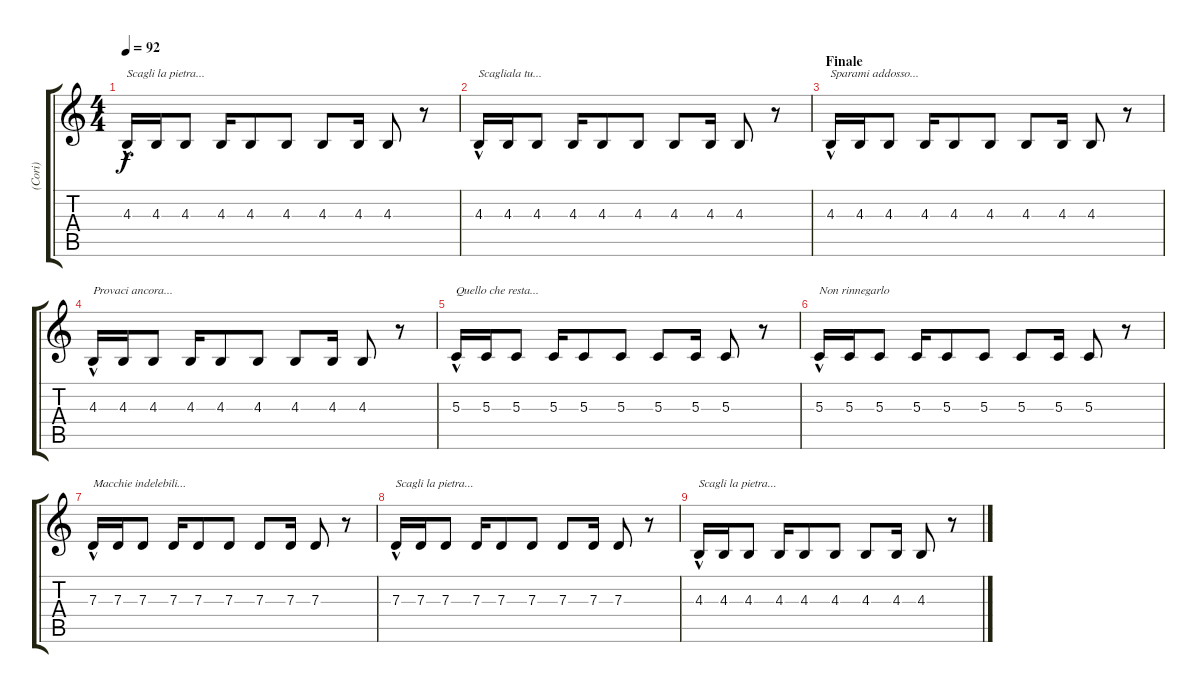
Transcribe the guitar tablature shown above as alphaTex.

\track ("(Cori)" "(Cori)") {instrument choiraahs}
\staff {score tabs}
\tuning (E4 B3 G3 D3 A2 E2) {hide}
\ts (4 4)
\tempo 92
\clef g2
\ks c
4.3{hac}.16{txt "Scagli la pietra..." dy f} 4.3.16 4.3.8 4.3.16 4.3.8 4.3.8 4.3.8 4.3.16 4.3.8 r.8 |
4.3{hac}.16{txt "Scagliala tu..."} 4.3.16 4.3.8 4.3.16 4.3.8 4.3.8 4.3.8 4.3.16 4.3.8 r.8 |
\section ("" "Finale")
4.3{hac}.16{txt "Sparami addosso..."} 4.3.16 4.3.8 4.3.16 4.3.8 4.3.8 4.3.8 4.3.16 4.3.8 r.8 |
4.3{hac}.16{txt "Provaci ancora..."} 4.3.16 4.3.8 4.3.16 4.3.8 4.3.8 4.3.8 4.3.16 4.3.8 r.8 |
5.3{hac}.16{txt "Quello che resta..."} 5.3.16 5.3.8 5.3.16 5.3.8 5.3.8 5.3.8 5.3.16 5.3.8 r.8 |
5.3{hac}.16{txt "Non rinnegarlo"} 5.3.16 5.3.8 5.3.16 5.3.8 5.3.8 5.3.8 5.3.16 5.3.8 r.8 |
7.3{hac}.16{txt "Macchie indelebili..."} 7.3.16 7.3.8 7.3.16 7.3.8 7.3.8 7.3.8 7.3.16 7.3.8 r.8 |
7.3{hac}.16{txt "Scagli la pietra..."} 7.3.16 7.3.8 7.3.16 7.3.8 7.3.8 7.3.8 7.3.16 7.3.8 r.8 |
4.3{hac}.16{txt "Scagli la pietra..."} 4.3.16 4.3.8 4.3.16 4.3.8 4.3.8 4.3.8 4.3.16 4.3.8 r.8
